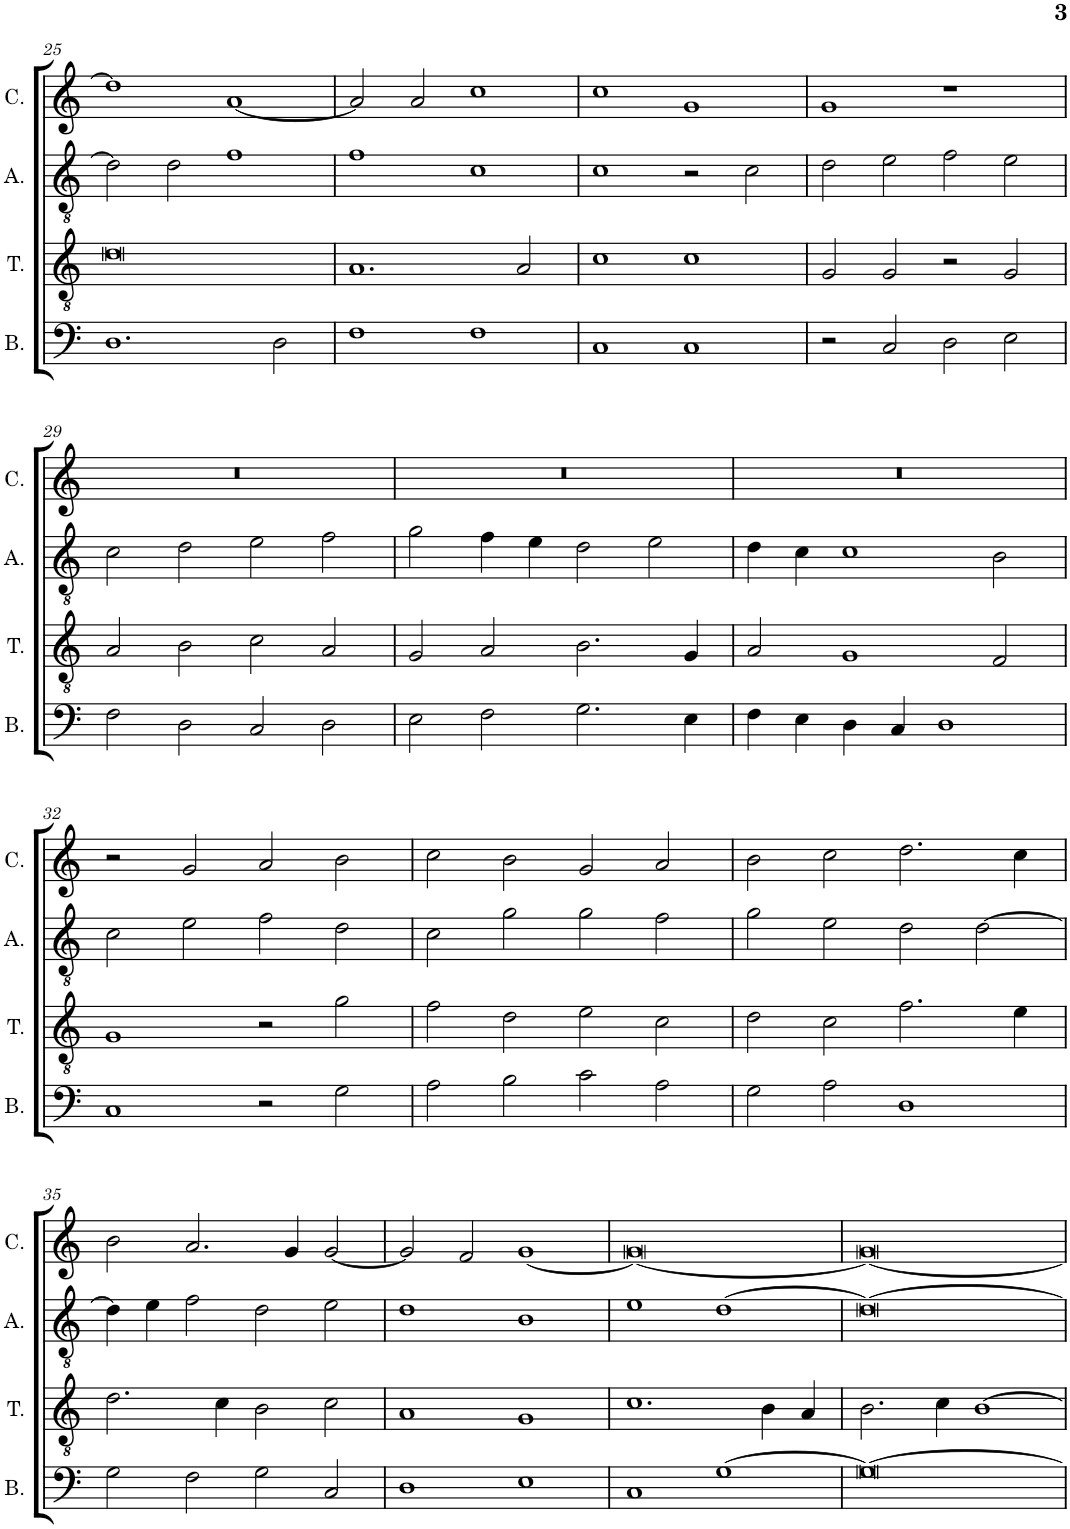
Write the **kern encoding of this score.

**kern	**kern	**kern	**kern
*part4	*part3	*part2	*part1
*staff4	*staff3	*staff2	*staff1
*I"Bassus	*I"Tenor	*I"Altus	*I"Cantus
*I'B.	*I'T.	*I'A.	*I'C.
!!LO:PB:g=z
*clefF4	*clefGv2	*clefGv2	*clefG2
*k[]	*k[]	*k[]	*k[]
*M2/1	*M2/1	*M2/1	*M2/1
=25	=25	=25	=25
1.D	0d	2d\]	1dd]
.	.	2d\	.
.	.	1f	[1a
2D\	.	.	.
=26	=26	=26	=26
1F	1.A	1f	2a/]
.	.	.	2a/
1F	.	1c	1cc
.	2A/	.	.
=27	=27	=27	=27
1C	1c	1c	1cc
1C	1c	2r	1g
.	.	2c\	.
=28	=28	=28	=28
2r	2G/	2d\	1g
2C/	2G/	2e\	.
2D\	2r	2f\	1r
2E\	2G/	2e\	.
!!LO:LB:g=z
=29	=29	=29	=29
2F\	2A/	2c\	0r
2D\	2B\	2d\	.
2C/	2c\	2e\	.
2D\	2A/	2f\	.
=30	=30	=30	=30
2E\	2G/	2g\	0r
2F\	2A/	4f\	.
.	.	4e\	.
2.G\	2.B\	2d\	.
.	.	2e\	.
4E\	4G/	.	.
=31	=31	=31	=31
4F\	2A/	4d\	0r
4E\	.	4c\	.
4D\	1G	1c	.
4C/	.	.	.
1D	.	.	.
.	2F/	2B\	.
!!LO:LB:g=z
=32	=32	=32	=32
1C	1G	2c\	2r
.	.	2e\	2g/
2r	2r	2f\	2a/
2G\	2g\	2d\	2b\
=33	=33	=33	=33
2A\	2f\	2c\	2cc\
2B\	2d\	2g\	2b\
2c\	2e\	2g\	2g/
2A\	2c\	2f\	2a/
=34	=34	=34	=34
2G\	2d\	2g\	2b\
2A\	2c\	2e\	2cc\
1D	2.f\	2d\	2.dd\
.	.	[2d\	.
.	4e\	.	4cc\
!!LO:LB:g=z
=35	=35	=35	=35
2G\	2.d\	4d\]	2b\
.	.	4e\	.
2F\	.	2f\	2.a/
.	4c\	.	.
2G\	2B\	2d\	.
.	.	.	4g/
2C/	2c\	2e\	[2g/
=36	=36	=36	=36
1D	1A	1d	2g/]
.	.	.	2f/
1E	1G	1B	[1g
=37	=37	=37	=37
1C	1.c	1e	0g_
[1G	.	[1d	.
.	4B\	.	.
.	4A/	.	.
=38	=38	=38	=38
0G_	2.B\	0d_	0g_
.	4c\	.	.
.	[1B	.	.
=	=	=	=
*-	*-	*-	*-
